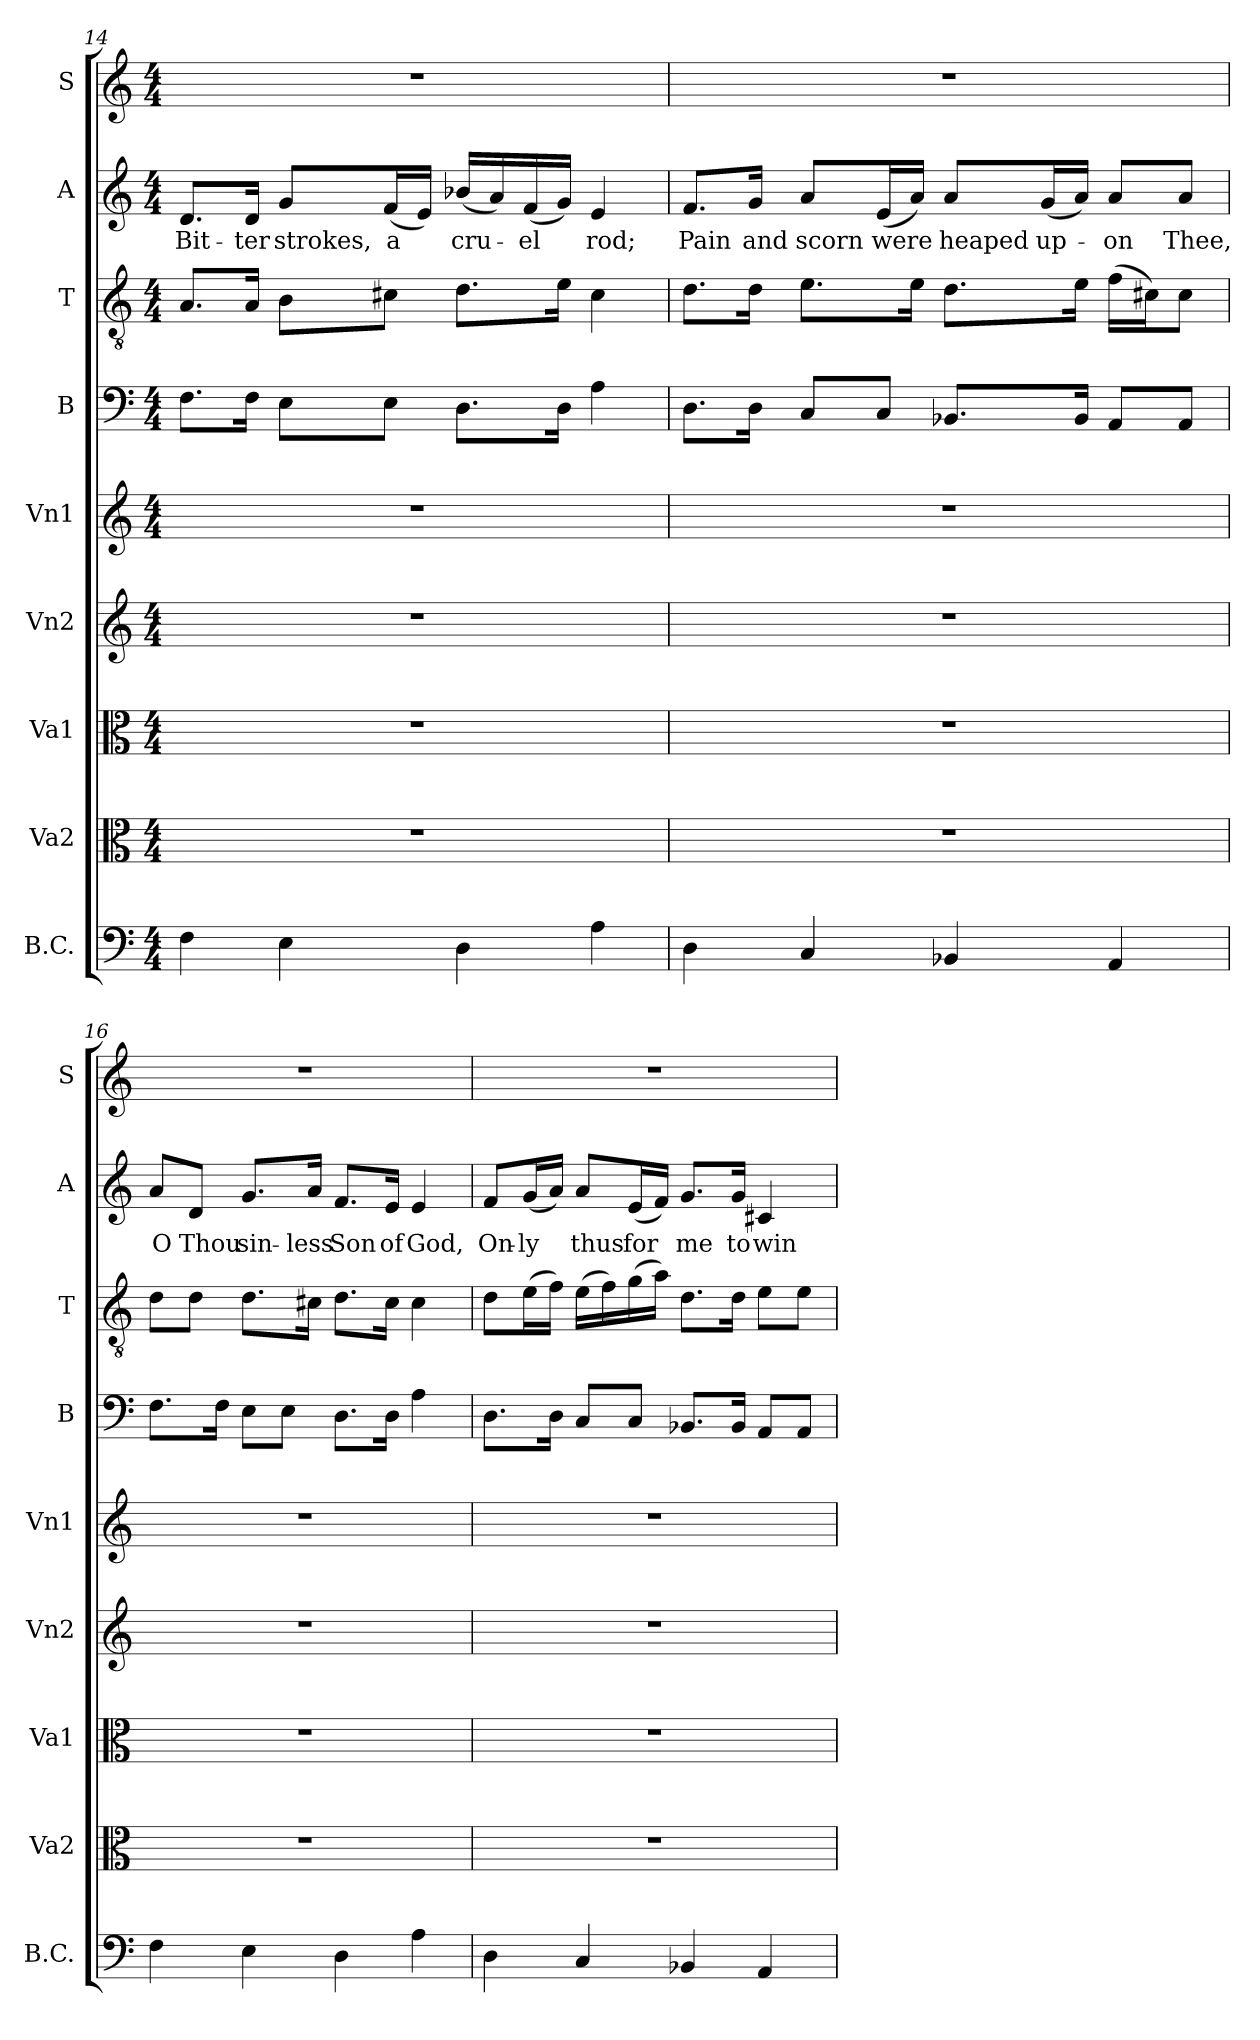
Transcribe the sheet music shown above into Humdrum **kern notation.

**kern	**kern	**kern	**kern	**kern	**kern	**kern	**kern	**text	**kern
*part9	*part8	*part7	*part6	*part5	*part4	*part3	*part2	*part2	*part1
*staff9	*staff8	*staff7	*staff6	*staff5	*staff4	*staff3	*staff2	*staff2	*staff1
*I"B.C.	*I"Va2	*I"Va1	*I"Vn2	*I"Vn1	*I"B	*I"T	*I"A	*	*I"S
*I'B.C.	*I'Va2	*I'Va1	*I'Vn2	*I'Vn1	*I'B	*I'T	*I'A	*	*I'S
*clefF4	*clefC3	*clefC3	*clefG2	*clefG2	*clefF4	*clefGv2	*clefG2	*	*clefG2
*	*	*	*	*	*	*ITrd7c12	*	*	*
*k[]	*k[]	*k[]	*k[]	*k[]	*k[]	*k[]	*k[]	*	*k[]
*C:	*C:	*C:	*C:	*C:	*C:	*C:	*C:	*	*C:
*M4/4	*M4/4	*M4/4	*M4/4	*M4/4	*M4/4	*M4/4	*M4/4	*	*M4/4
=14	=14	=14	=14	=14	=14	=14	=14	=14	=14
!	!	!	!	!	!	!	!	!LO:LY:b:color=#000000	!
4Fi\	1r	1r	1r	1r	8.Fi\L	8.AAi/L	8.di/L	Bit-	1r
!	!	!	!	!	!	!	!	!LO:LY:b:color=#000000	!
.	.	.	.	.	16Fi\Jk	16AAi/Jk	16di/Jk	-ter	.
!	!	!	!	!	!	!	!	!LO:LY:b:color=#000000	!
4Ei\	.	.	.	.	8Ei\L	8BBi\L	8gi/L	strokes,	.
!	!	!	!	!	!	!	!	!LO:LY:b:color=#000000	!
.	.	.	.	.	8Ei\J	8C#Xi\J	(16fi/L	a	.
.	.	.	.	.	.	.	16ei/JJ)	.	.
!	!	!	!	!	!	!	!	!LO:LY:b:color=#000000	!
4Di\	.	.	.	.	8.Di\L	8.Di\L	(16b-Xi/LL	cru-	.
.	.	.	.	.	.	.	16ai/)	.	.
!	!	!	!	!	!	!	!	!LO:LY:b:color=#000000	!
.	.	.	.	.	.	.	(16fi/	-el	.
.	.	.	.	.	16Di\Jk	16Ei\Jk	16gi/JJ)	.	.
!	!	!	!	!	!	!	!	!LO:LY:b:color=#000000	!
4Ai\	.	.	.	.	4Ai\	4C#i\	4ei/	rod;	.
!!LO:PB:g=z
=15	=15	=15	=15	=15	=15	=15	=15	=15	=15
!	!	!	!	!	!	!	!	!LO:LY:b:color=#000000	!
4Di\	1r	1r	1r	1r	8.Di\L	8.Di\L	8.fi/L	Pain	1r
!	!	!	!	!	!	!	!	!LO:LY:b:color=#000000	!
.	.	.	.	.	16Di\Jk	16Di\Jk	16gi/Jk	and	.
!	!	!	!	!	!	!	!	!LO:LY:b:color=#000000	!
4Ci/	.	.	.	.	8Ci/L	8.Ei\L	8ai/L	scorn	.
!	!	!	!	!	!	!	!	!LO:LY:b:color=#000000	!
.	.	.	.	.	8Ci/J	.	(16ei/L	were	.
.	.	.	.	.	.	16Ei\Jk	16ai/JJ)	.	.
!	!	!	!	!	!	!	!	!LO:LY:b:color=#000000	!
4BB-Xi/	.	.	.	.	8.BB-Xi/L	8.Di\L	8ai/L	heaped	.
!	!	!	!	!	!	!	!	!LO:LY:b:color=#000000	!
.	.	.	.	.	.	.	(16gi/L	up-	.
.	.	.	.	.	16BB-i/Jk	16Ei\Jk	16ai/JJ)	.	.
!	!	!	!	!	!	!	!	!LO:LY:b:color=#000000	!
4AAi/	.	.	.	.	8AAi/L	(16Fi\LL	8ai/L	-on	.
.	.	.	.	.	.	16C#Xi\J)	.	.	.
!	!	!	!	!	!	!	!	!LO:LY:b:color=#000000	!
.	.	.	.	.	8AAi/J	8C#i\J	8ai/J	Thee,	.
=16	=16	=16	=16	=16	=16	=16	=16	=16	=16
!	!	!	!	!	!	!	!	!LO:LY:b:color=#000000	!
4Fi\	1r	1r	1r	1r	8.Fi\L	8Di\L	8ai/L	O	1r
!	!	!	!	!	!	!	!	!LO:LY:b:color=#000000	!
.	.	.	.	.	.	8Di\J	8di/J	Thou	.
.	.	.	.	.	16Fi\Jk	.	.	.	.
!	!	!	!	!	!	!	!	!LO:LY:b:color=#000000	!
4Ei\	.	.	.	.	8Ei\L	8.Di\L	8.gi/L	sin-	.
.	.	.	.	.	8Ei\J	.	.	.	.
!	!	!	!	!	!	!	!	!LO:LY:b:color=#000000	!
.	.	.	.	.	.	16C#Xi\Jk	16ai/Jk	-less	.
!	!	!	!	!	!	!	!	!LO:LY:b:color=#000000	!
4Di\	.	.	.	.	8.Di\L	8.Di\L	8.fi/L	Son	.
!	!	!	!	!	!	!	!	!LO:LY:b:color=#000000	!
.	.	.	.	.	16Di\Jk	16C#i\Jk	16ei/Jk	of	.
!	!	!	!	!	!	!	!	!LO:LY:b:color=#000000	!
4Ai\	.	.	.	.	4Ai\	4C#i\	4ei/	God,	.
!!LO:LB:g=z
=17	=17	=17	=17	=17	=17	=17	=17	=17	=17
!	!	!	!	!	!	!	!	!LO:LY:b:color=#000000	!
4Di\	1r	1r	1r	1r	8.Di\L	8Di\L	8fi/L	On-	1r
!	!	!	!	!	!	!	!	!LO:LY:b:color=#000000	!
.	.	.	.	.	.	(16Ei\L	(16gi/L	-ly	.
.	.	.	.	.	16Di\Jk	16Fi\JJ)	16ai/JJ)	.	.
!	!	!	!	!	!	!	!	!LO:LY:b:color=#000000	!
4Ci/	.	.	.	.	8Ci/L	(16Ei\LL	8ai/L	thus	.
.	.	.	.	.	.	16Fi\)	.	.	.
!	!	!	!	!	!	!	!	!LO:LY:b:color=#000000	!
.	.	.	.	.	8Ci/J	(16Gi\	(16ei/L	for	.
.	.	.	.	.	.	16Ai\JJ)	16fi/JJ)	.	.
!	!	!	!	!	!	!	!	!LO:LY:b:color=#000000	!
4BB-Xi/	.	.	.	.	8.BB-Xi/L	8.Di\L	8.gi/L	me	.
!	!	!	!	!	!	!	!	!LO:LY:b:color=#000000	!
.	.	.	.	.	16BB-i/Jk	16Di\Jk	16gi/Jk	to	.
!	!	!	!	!	!	!	!	!LO:LY:b:color=#000000	!
4AAi/	.	.	.	.	8AAi/L	8Ei\L	4c#Xi/	win	.
.	.	.	.	.	8AAi/J	8Ei\J	.	.	.
=	=	=	=	=	=	=	=	=	=
*-	*-	*-	*-	*-	*-	*-	*-	*-	*-
